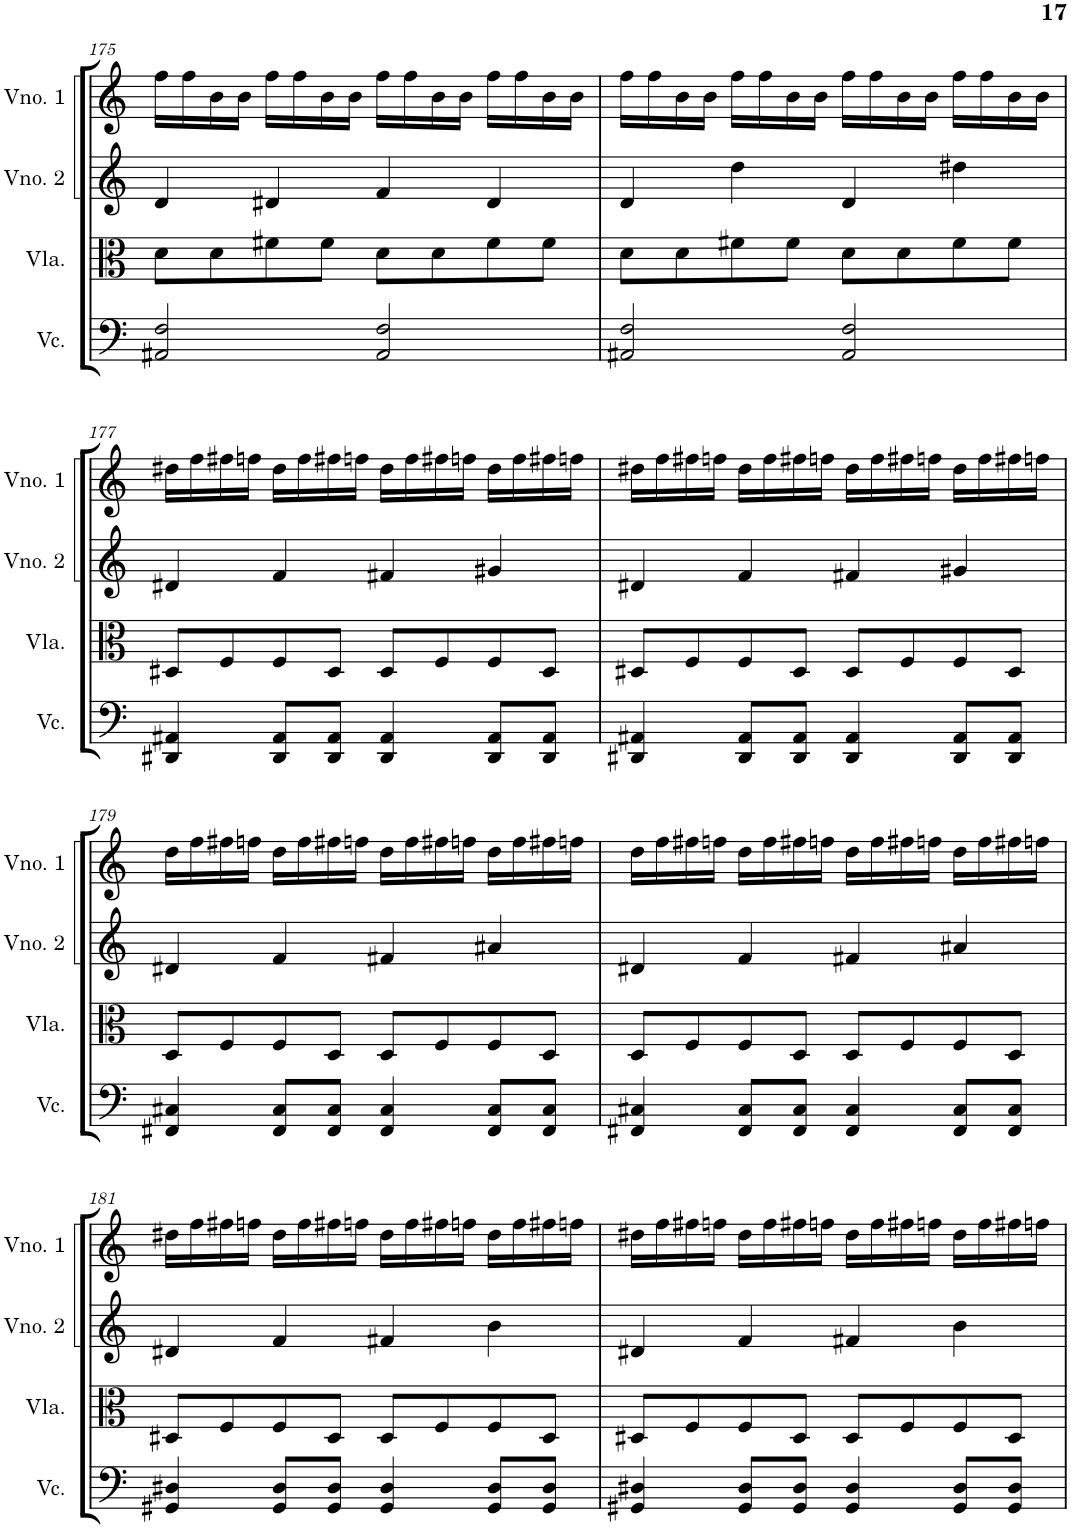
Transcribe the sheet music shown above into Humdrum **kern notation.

**kern	**kern	**kern	**kern
*part4	*part3	*part2	*part1
*staff4	*staff3	*staff2	*staff1
*I"Violoncelo	*I"Viola	*I"Violino 2	*I"Violino 1
*I'Vc.	*I'Vla.	*I'Vno. 2	*I'Vno. 1
!!LO:PB:g=z
*clefF4	*clefC3	*clefG2	*clefG2
*k[]	*k[]	*k[]	*k[]
*M4/4	*M4/4	*M4/4	*M4/4
=175	=175	=175	=175
2AA#X/ 2F/	8d\L	4d/	16ff\LL
.	.	.	16ff\
.	8d\	.	16b\
.	.	.	16b\JJ
.	8f#X\	4d#X/	16ff\LL
.	.	.	16ff\
.	8f#\J	.	16b\
.	.	.	16b\JJ
2AA#/ 2F/	8d\L	4f/	16ff\LL
.	.	.	16ff\
.	8d\	.	16b\
.	.	.	16b\JJ
.	8f#\	4d#/	16ff\LL
.	.	.	16ff\
.	8f#\J	.	16b\
.	.	.	16b\JJ
=176	=176	=176	=176
2AA#X/ 2F/	8d\L	4d/	16ff\LL
.	.	.	16ff\
.	8d\	.	16b\
.	.	.	16b\JJ
.	8f#X\	4dd\	16ff\LL
.	.	.	16ff\
.	8f#\J	.	16b\
.	.	.	16b\JJ
2AA#/ 2F/	8d\L	4d/	16ff\LL
.	.	.	16ff\
.	8d\	.	16b\
.	.	.	16b\JJ
.	8f#\	4dd#X\	16ff\LL
.	.	.	16ff\
.	8f#\J	.	16b\
.	.	.	16b\JJ
!!LO:LB:g=z
=177	=177	=177	=177
4DD#X/ 4AA#X/	8D#X/L	4d#X/	16dd#X\LL
.	.	.	16ff\
.	8F/	.	16ff#X\
.	.	.	16ffn\JJ
8DD#/ 8AA#/L	8F/	4f/	16dd#\LL
.	.	.	16ff\
8DD#/ 8AA#/J	8D#/J	.	16ff#X\
.	.	.	16ffn\JJ
4DD#/ 4AA#/	8D#/L	4f#X/	16dd#\LL
.	.	.	16ff\
.	8F/	.	16ff#X\
.	.	.	16ffn\JJ
8DD#/ 8AA#/L	8F/	4g#X/	16dd#\LL
.	.	.	16ff\
8DD#/ 8AA#/J	8D#/J	.	16ff#X\
.	.	.	16ffn\JJ
=178	=178	=178	=178
4DD#X/ 4AA#X/	8D#X/L	4d#X/	16dd#X\LL
.	.	.	16ff\
.	8F/	.	16ff#X\
.	.	.	16ffn\JJ
8DD#/ 8AA#/L	8F/	4f/	16dd#\LL
.	.	.	16ff\
8DD#/ 8AA#/J	8D#/J	.	16ff#X\
.	.	.	16ffn\JJ
4DD#/ 4AA#/	8D#/L	4f#X/	16dd#\LL
.	.	.	16ff\
.	8F/	.	16ff#X\
.	.	.	16ffn\JJ
8DD#/ 8AA#/L	8F/	4g#X/	16dd#\LL
.	.	.	16ff\
8DD#/ 8AA#/J	8D#/J	.	16ff#X\
.	.	.	16ffn\JJ
!!LO:LB:g=z
=179	=179	=179	=179
4FF#X/ 4C#X/	8D/L	4d#X/	16dd\LL
.	.	.	16ff\
.	8F/	.	16ff#X\
.	.	.	16ffn\JJ
8FF#/ 8C#/L	8F/	4f/	16dd\LL
.	.	.	16ff\
8FF#/ 8C#/J	8D/J	.	16ff#X\
.	.	.	16ffn\JJ
4FF#/ 4C#/	8D/L	4f#X/	16dd\LL
.	.	.	16ff\
.	8F/	.	16ff#X\
.	.	.	16ffn\JJ
8FF#/ 8C#/L	8F/	4a#X/	16dd\LL
.	.	.	16ff\
8FF#/ 8C#/J	8D/J	.	16ff#X\
.	.	.	16ffn\JJ
=180	=180	=180	=180
4FF#X/ 4C#X/	8D/L	4d#X/	16dd\LL
.	.	.	16ff\
.	8F/	.	16ff#X\
.	.	.	16ffn\JJ
8FF#/ 8C#/L	8F/	4f/	16dd\LL
.	.	.	16ff\
8FF#/ 8C#/J	8D/J	.	16ff#X\
.	.	.	16ffn\JJ
4FF#/ 4C#/	8D/L	4f#X/	16dd\LL
.	.	.	16ff\
.	8F/	.	16ff#X\
.	.	.	16ffn\JJ
8FF#/ 8C#/L	8F/	4a#X/	16dd\LL
.	.	.	16ff\
8FF#/ 8C#/J	8D/J	.	16ff#X\
.	.	.	16ffn\JJ
!!LO:LB:g=z
=181	=181	=181	=181
4GG#X/ 4D#X/	8D#X/L	4d#X/	16dd#X\LL
.	.	.	16ff\
.	8F/	.	16ff#X\
.	.	.	16ffn\JJ
8GG#/ 8D#/L	8F/	4f/	16dd#\LL
.	.	.	16ff\
8GG#/ 8D#/J	8D#/J	.	16ff#X\
.	.	.	16ffn\JJ
4GG#/ 4D#/	8D#/L	4f#X/	16dd#\LL
.	.	.	16ff\
.	8F/	.	16ff#X\
.	.	.	16ffn\JJ
8GG#/ 8D#/L	8F/	4b\	16dd#\LL
.	.	.	16ff\
8GG#/ 8D#/J	8D#/J	.	16ff#X\
.	.	.	16ffn\JJ
=182	=182	=182	=182
4GG#X/ 4D#X/	8D#X/L	4d#X/	16dd#X\LL
.	.	.	16ff\
.	8F/	.	16ff#X\
.	.	.	16ffn\JJ
8GG#/ 8D#/L	8F/	4f/	16dd#\LL
.	.	.	16ff\
8GG#/ 8D#/J	8D#/J	.	16ff#X\
.	.	.	16ffn\JJ
4GG#/ 4D#/	8D#/L	4f#X/	16dd#\LL
.	.	.	16ff\
.	8F/	.	16ff#X\
.	.	.	16ffn\JJ
8GG#/ 8D#/L	8F/	4b\	16dd#\LL
.	.	.	16ff\
8GG#/ 8D#/J	8D#/J	.	16ff#X\
.	.	.	16ffn\JJ
=	=	=	=
*-	*-	*-	*-
